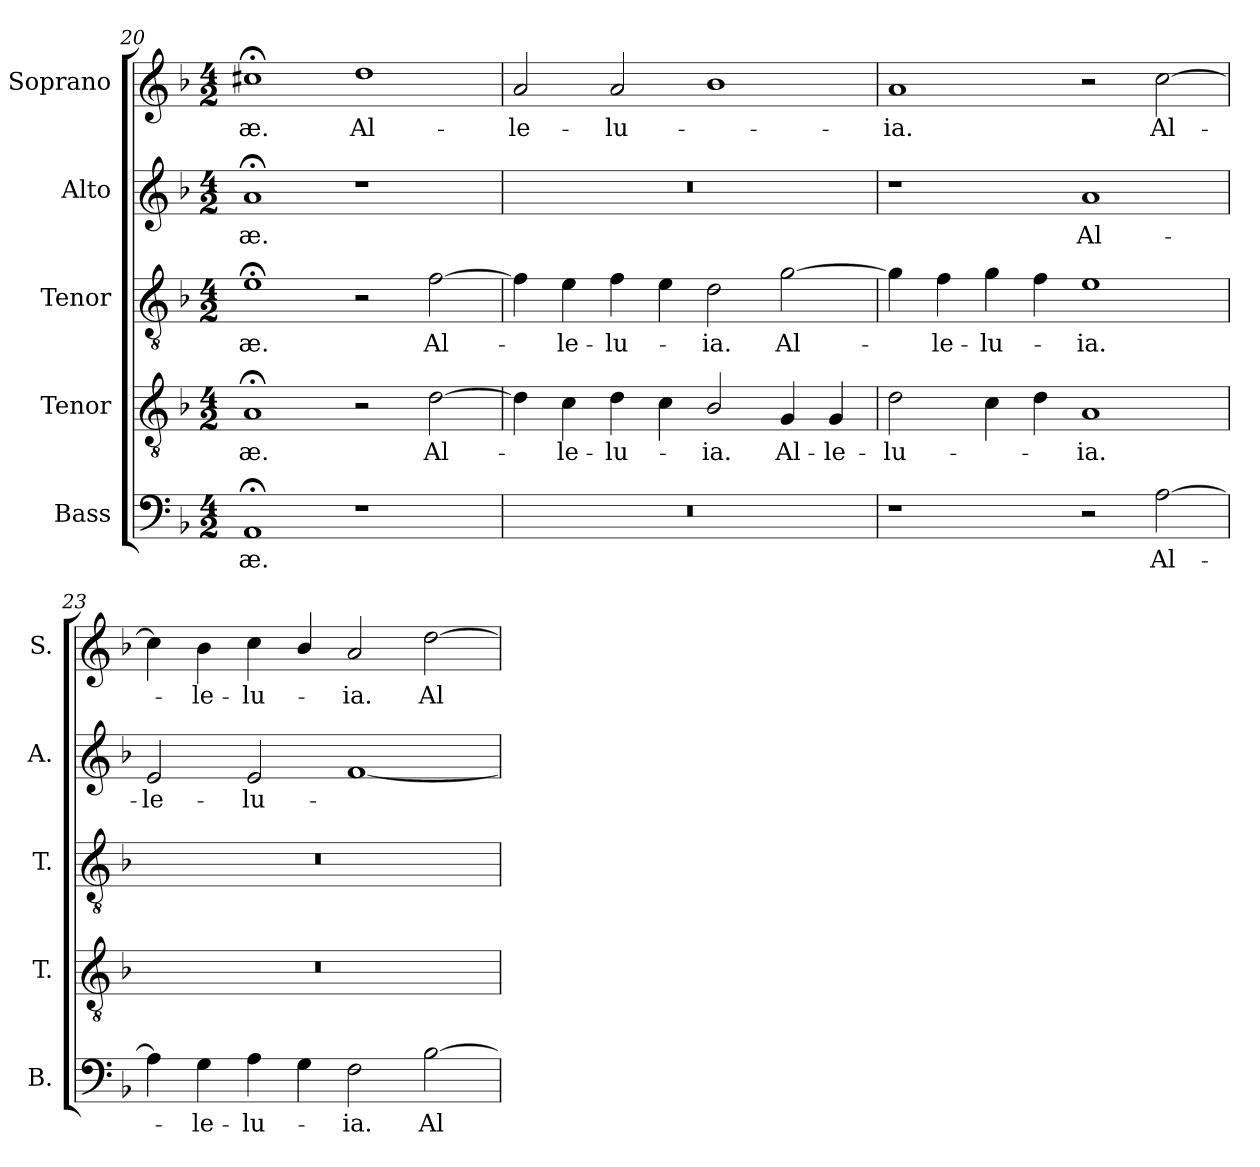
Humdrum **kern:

**kern	**text	**kern	**text	**kern	**text	**kern	**text	**kern	**text
*part5	*part5	*part4	*part4	*part3	*part3	*part2	*part2	*part1	*part1
*staff5	*staff5	*staff4	*staff4	*staff3	*staff3	*staff2	*staff2	*staff1	*staff1
*I"Bass	*	*I"Tenor	*	*I"Tenor	*	*I"Alto	*	*I"Soprano	*
*I'B.	*	*I'T.	*	*I'T.	*	*I'A.	*	*I'S.	*
*clefF4	*	*clefGv2	*	*clefGv2	*	*clefG2	*	*clefG2	*
*	*	*ITrd7c12	*	*ITrd7c12	*	*	*	*	*
*k[b-]	*	*k[b-]	*	*k[b-]	*	*k[b-]	*	*k[b-]	*
*F:	*	*F:	*	*F:	*	*F:	*	*F:	*
*M4/2	*	*M4/2	*	*M4/2	*	*M4/2	*	*M4/2	*
=20	=20	=20	=20	=20	=20	=20	=20	=20	=20
!	!LO:LY:b:color=#000000	!	!	!	!	!	!	!	!
!	!	!	!LO:LY:b:color=#000000	!	!	!	!	!	!
!	!	!	!	!	!LO:LY:b:color=#000000	!	!	!	!
!	!	!	!	!	!	!	!LO:LY:b:color=#000000	!	!
!	!	!	!	!	!	!	!	!	!LO:LY:b:color=#000000
1AA;i	-æ.	1AA;i	-æ.	1E;i	-æ.	1a;i	-æ.	1cc#X;i	-æ.
!	!	!	!	!	!	!	!	!	!LO:LY:b:color=#000000
1r	.	2r	.	2r	.	1r	.	1ddi	Al-
!	!	!	!LO:LY:b:color=#000000	!	!	!	!	!	!
!	!	!	!	!	!LO:LY:b:color=#000000	!	!	!	!
.	.	[2Di\	Al-	[2Fi\	Al-	.	.	.	.
!!LO:LB:g=z
=21	=21	=21	=21	=21	=21	=21	=21	=21	=21
!LO:N:vis=1	!	!	!	!	!	!LO:N:vis=1	!	!	!
!	!	!	!	!	!	!	!	!	!LO:LY:b:color=#000000
0r	.	4Di\]	.	4Fi\]	.	0r	.	2ai/	-le-
!	!	!	!LO:LY:b:color=#000000	!	!	!	!	!	!
!	!	!	!	!	!LO:LY:b:color=#000000	!	!	!	!
.	.	4Ci\	-le-	4Ei\	-le-	.	.	.	.
!	!	!	!LO:LY:b:color=#000000	!	!	!	!	!	!
!	!	!	!	!	!LO:LY:b:color=#000000	!	!	!	!
!	!	!	!	!	!	!	!	!	!LO:LY:b:color=#000000
.	.	4Di\	-lu-	4Fi\	-lu-	.	.	2ai/	-lu-
.	.	4Ci\	.	4Ei\	.	.	.	.	.
!	!	!	!LO:LY:b:color=#000000	!	!	!	!	!	!
!	!	!	!	!	!LO:LY:b:color=#000000	!	!	!	!
.	.	2BB-i/	-ia.	2Di\	-ia.	.	.	1b-i	.
!	!	!	!LO:LY:b:color=#000000	!	!	!	!	!	!
!	!	!	!	!	!LO:LY:b:color=#000000	!	!	!	!
.	.	4GGi/	Al-	[2Gi\	Al-	.	.	.	.
!	!	!	!LO:LY:b:color=#000000	!	!	!	!	!	!
.	.	4GGi/	-le-	.	.	.	.	.	.
=22	=22	=22	=22	=22	=22	=22	=22	=22	=22
!	!	!	!LO:LY:b:color=#000000	!	!	!	!	!	!
!	!	!	!	!	!	!	!	!	!LO:LY:b:color=#000000
1r	.	2Di\	-lu-	4Gi\]	.	1r	.	1ai	-ia.
!	!	!	!	!	!LO:LY:b:color=#000000	!	!	!	!
.	.	.	.	4Fi\	-le-	.	.	.	.
!	!	!	!	!	!LO:LY:b:color=#000000	!	!	!	!
.	.	4Ci\	.	4Gi\	-lu-	.	.	.	.
.	.	4Di\	.	4Fi\	.	.	.	.	.
!	!	!	!LO:LY:b:color=#000000	!	!	!	!	!	!
!	!	!	!	!	!LO:LY:b:color=#000000	!	!	!	!
!	!	!	!	!	!	!	!LO:LY:b:color=#000000	!	!
2r	.	1AAi	-ia.	1Ei	-ia.	1ai	Al-	2r	.
!	!LO:LY:b:color=#000000	!	!	!	!	!	!	!	!
!	!	!	!	!	!	!	!	!	!LO:LY:b:color=#000000
[2Ai\	Al-	.	.	.	.	.	.	[2cci\	Al-
=23	=23	=23	=23	=23	=23	=23	=23	=23	=23
!	!	!LO:N:vis=1	!	!LO:N:vis=1	!	!	!	!	!
!	!	!	!	!	!	!	!LO:LY:b:color=#000000	!	!
4Ai\]	.	0r	.	0r	.	2ei/	-le-	4cci\]	.
!	!LO:LY:b:color=#000000	!	!	!	!	!	!	!	!
!	!	!	!	!	!	!	!	!	!LO:LY:b:color=#000000
4Gi\	-le-	.	.	.	.	.	.	4b-i\	-le-
!	!LO:LY:b:color=#000000	!	!	!	!	!	!	!	!
!	!	!	!	!	!	!	!LO:LY:b:color=#000000	!	!
!	!	!	!	!	!	!	!	!	!LO:LY:b:color=#000000
4Ai\	-lu-	.	.	.	.	2ei/	-lu-	4cci\	-lu-
4Gi\	.	.	.	.	.	.	.	4b-i/	.
!	!LO:LY:b:color=#000000	!	!	!	!	!	!	!	!
!	!	!	!	!	!	!	!	!	!LO:LY:b:color=#000000
2Fi\	-ia.	.	.	.	.	[1fi	.	2ai/	-ia.
!	!LO:LY:b:color=#000000	!	!	!	!	!	!	!	!
!	!	!	!	!	!	!	!	!	!LO:LY:b:color=#000000
[2B-i\	Al-	.	.	.	.	.	.	[2ddi\	Al-
=	=	=	=	=	=	=	=	=	=
*-	*-	*-	*-	*-	*-	*-	*-	*-	*-
